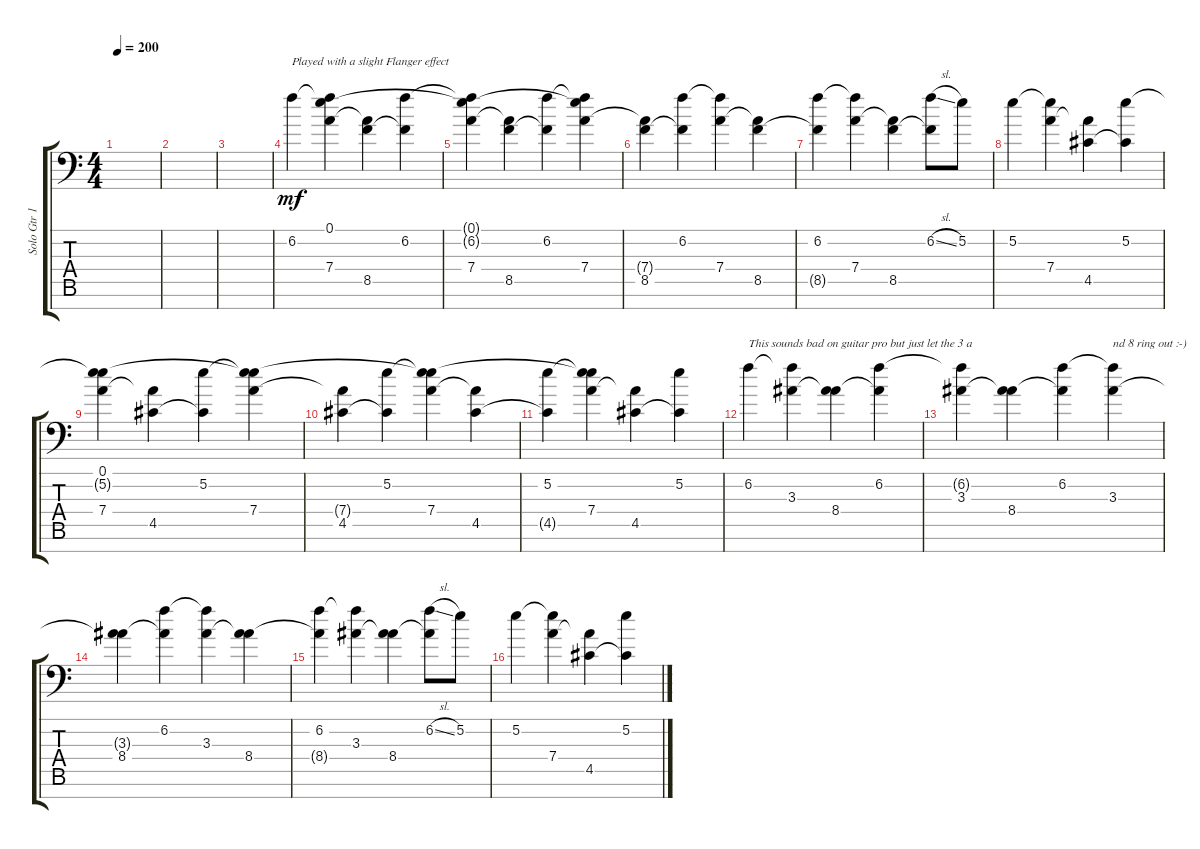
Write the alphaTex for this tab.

\track ("Solo Gtr 1" "Solo Gtr 1") {instrument distortionguitar}
\staff {score tabs}
\tuning (E4 B3 G3 D3 A2 E2 A1) {hide}
\ts (4 4)
\tempo 200
\clef f4
\ks c
|
|
|
6.2.4{txt "Played with a slight Flanger effect  " dy mf} (0.1 6.2{t} 7.4).4 (7.4{t} 8.5).4 (6.2 8.5{t}).4 |
(0.1{t} 6.2{t} 7.4).4 (7.4{t} 8.5).4 (6.2 8.5{t}).4 (0.1{t} 6.2{t} 7.4).4 |
(7.4{t} 8.5).4 (6.2 8.5{t}).4 (6.2{t} 7.4).4 (7.4{t} 8.5).4 |
(6.2 8.5{t}).4 (6.2{t} 7.4).4 (7.4{t} 8.5).4 (6.2{sl} 8.5{t}).8 5.2.8 |
5.2.4 (5.2{t} 7.4).4 (7.4{t} 4.5).4 (5.2 4.5{t}).4 |
(0.1 5.2{t} 7.4).4 (7.4{t} 4.5).4 (5.2 4.5{t}).4 (0.1{t} 5.2{t} 7.4).4 |
(7.4{t} 4.5).4 (5.2 4.5{t}).4 (0.1{t} 5.2{t} 7.4).4 (7.4{t} 4.5).4 |
(5.2 4.5{t}).4 (0.1{t} 5.2{t} 7.4).4 (7.4{t} 4.5).4 (5.2 4.5{t}).4 |
6.2.4{txt "This sounds bad on guitar pro but just let the 3 a"} (6.2{t} 3.3).4 (3.3{t} 8.4).4 (6.2 8.4{t}).4 |
(6.2{t} 3.3).4 (3.3{t} 8.4).4 (6.2 8.4{t}).4 (6.2{t} 3.3).4{txt "nd 8 ring out :-)"} |
(3.3{t} 8.4).4 (6.2 8.4{t}).4 (6.2{t} 3.3).4 (3.3{t} 8.4).4 |
(6.2 8.4{t}).4 (6.2{t} 3.3).4 (3.3{t} 8.4).4 (6.2{sl} 3.3{t}).8 5.2.8 |
5.2.4 (5.2{t} 7.4).4 (7.4{t} 4.5).4 (5.2 4.5{t}).4
